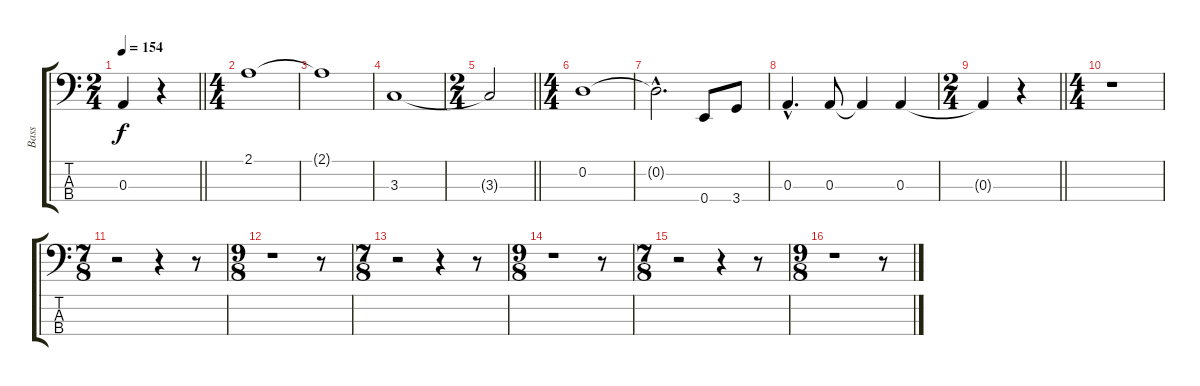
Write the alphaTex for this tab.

\track ("Bass" "Bass") {instrument slapbass2}
\staff {score tabs}
\tuning (G2 D2 A1 E1) {hide}
\ts (2 4)
\tempo 154
\clef f4
\barLineRight lightlight
\ks c
0.3{t}.4{dy f} r.4 |
\ts (4 4)
2.1.1 |
2.1{t}.1 |
3.3.1 |
\ts (2 4)
\barLineRight lightlight
3.3{t}.2 |
\ts (4 4)
0.2.1 |
0.2{hac t}.2{d} 0.4.8 3.4.8 |
0.3{hac}.4{d} 0.3.8 0.3{t}.4 0.3.4 |
\ts (2 4)
\barLineRight lightlight
0.3{t}.4 r.4 |
\ts (4 4)
r.1 |
\ts (7 8)
r.2 r.4 r.8 |
\ts (9 8)
r.1 r.8 |
\ts (7 8)
r.2 r.4 r.8 |
\ts (9 8)
r.1 r.8 |
\ts (7 8)
r.2 r.4 r.8 |
\ts (9 8)
r.1 r.8
